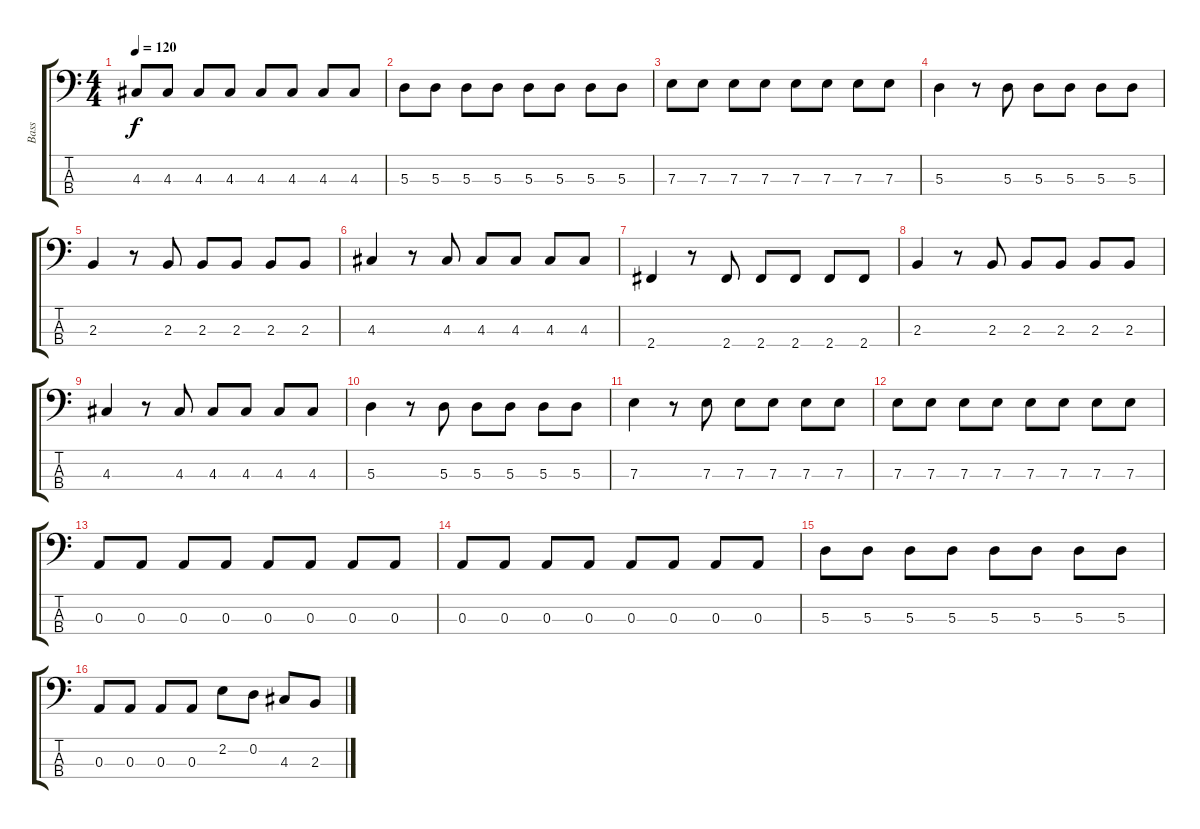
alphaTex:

\track ("Bass" "Bass") {instrument electricbassfinger}
\staff {score tabs}
\tuning (G2 D2 A1 E1) {hide}
\ts (4 4)
\tempo 120
\clef f4
\ks c
4.3.8{dy f} 4.3.8 4.3.8 4.3.8 4.3.8 4.3.8 4.3.8 4.3.8 |
5.3.8 5.3.8 5.3.8 5.3.8 5.3.8 5.3.8 5.3.8 5.3.8 |
7.3.8 7.3.8 7.3.8 7.3.8 7.3.8 7.3.8 7.3.8 7.3.8 |
5.3.4 r.8 5.3.8 5.3.8 5.3.8 5.3.8 5.3.8 |
2.3.4 r.8 2.3.8 2.3.8 2.3.8 2.3.8 2.3.8 |
4.3.4 r.8 4.3.8 4.3.8 4.3.8 4.3.8 4.3.8 |
2.4.4 r.8 2.4.8 2.4.8 2.4.8 2.4.8 2.4.8 |
2.3.4 r.8 2.3.8 2.3.8 2.3.8 2.3.8 2.3.8 |
4.3.4 r.8 4.3.8 4.3.8 4.3.8 4.3.8 4.3.8 |
5.3.4 r.8 5.3.8 5.3.8 5.3.8 5.3.8 5.3.8 |
7.3.4 r.8 7.3.8 7.3.8 7.3.8 7.3.8 7.3.8 |
7.3.8 7.3.8 7.3.8 7.3.8 7.3.8 7.3.8 7.3.8 7.3.8 |
0.3.8 0.3.8 0.3.8 0.3.8 0.3.8 0.3.8 0.3.8 0.3.8 |
0.3.8 0.3.8 0.3.8 0.3.8 0.3.8 0.3.8 0.3.8 0.3.8 |
5.3.8 5.3.8 5.3.8 5.3.8 5.3.8 5.3.8 5.3.8 5.3.8 |
0.3.8 0.3.8 0.3.8 0.3.8 2.2.8 0.2.8 4.3.8 2.3.8
